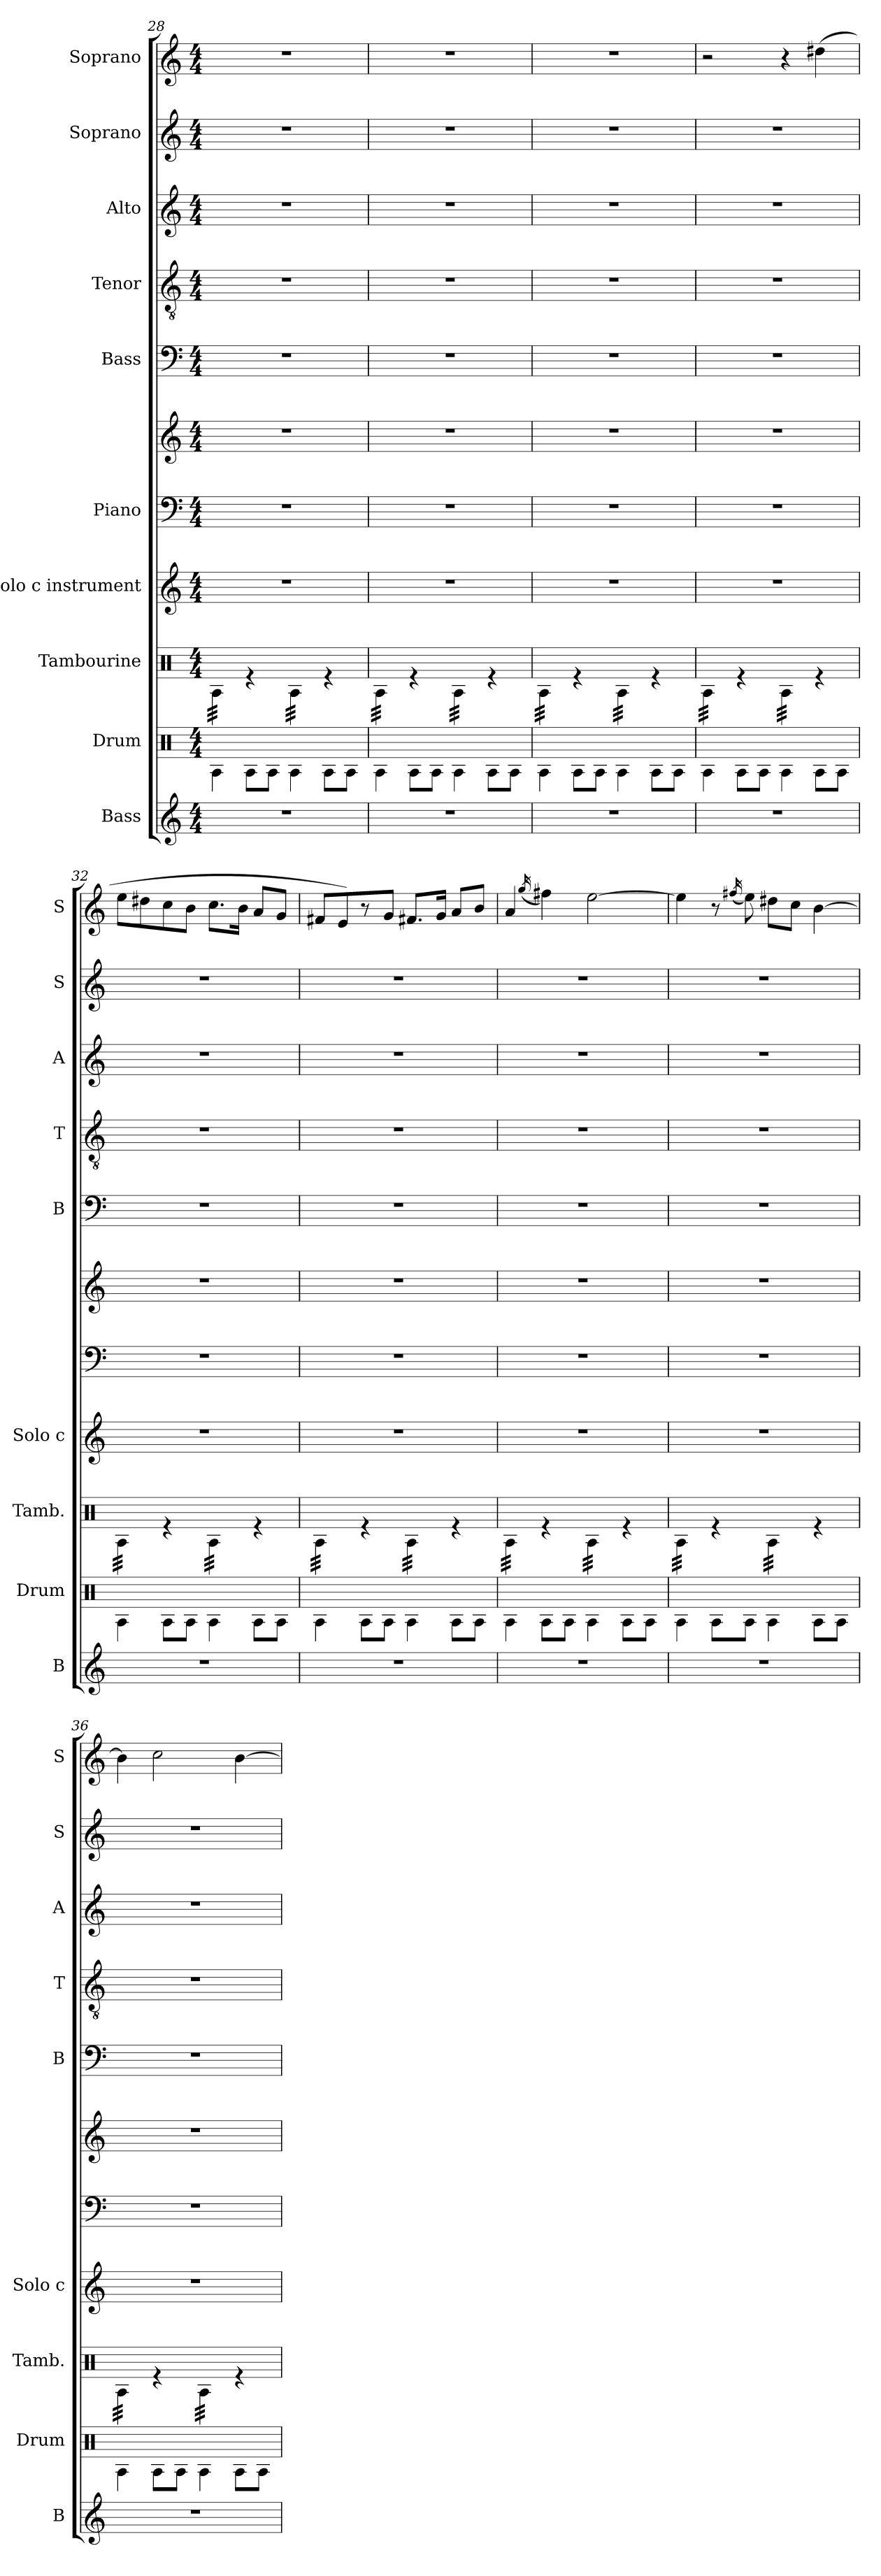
**kern	**kern	**kern	**kern	**kern	**kern	**kern	**kern	**kern	**kern	**kern
*part10	*part9	*part8	*part7	*part6	*part6	*part5	*part4	*part3	*part2	*part1
*staff11	*staff10	*staff9	*staff8	*staff7	*staff6	*staff5	*staff4	*staff3	*staff2	*staff1
*I"Bass	*I"Drum	*I"Tambourine	*I"Solo c instrument	*I"Piano	*	*I"Bass	*I"Tenor	*I"Alto	*I"Soprano	*I"Soprano
*I'B	*I'Drum	*I'Tamb.	*I'Solo c	*	*	*I'B	*I'T	*I'A	*I'S	*I'S
!!LO:PB:g=z
*clefG2	*clefX	*clefX	*clefG2	*clefF4	*clefG2	*clefF4	*clefGv2	*clefG2	*clefG2	*clefG2
*	*	*	*	*	*	*ITrd7c12	*	*	*	*
*k[]	*k[]	*k[]	*k[]	*k[]	*k[]	*k[]	*k[]	*k[]	*k[]	*k[]
*C:	*C:	*C:	*C:	*C:	*C:	*C:	*C:	*C:	*C:	*C:
*M4/4	*M4/4	*M4/4	*M4/4	*M4/4	*M4/4	*M4/4	*M4/4	*M4/4	*M4/4	*M4/4
=28	=28	=28	=28	=28	=28	=28	=28	=28	=28	=28
*	*	*tremolo	*	*	*	*	*	*	*	*
1r	4RA\	32RA\LLL	1r	1r	1r	1r	1r	1r	1r	1r
.	.	32RA\	.	.	.	.	.	.	.	.
.	.	32RA\	.	.	.	.	.	.	.	.
.	.	32RA\	.	.	.	.	.	.	.	.
.	.	32RA\	.	.	.	.	.	.	.	.
.	.	32RA\	.	.	.	.	.	.	.	.
.	.	32RA\	.	.	.	.	.	.	.	.
.	.	32RA\JJJ	.	.	.	.	.	.	.	.
.	8RA\L	4re	.	.	.	.	.	.	.	.
.	8RA\J	.	.	.	.	.	.	.	.	.
.	4RA\	32RA\LLL	.	.	.	.	.	.	.	.
.	.	32RA\	.	.	.	.	.	.	.	.
.	.	32RA\	.	.	.	.	.	.	.	.
.	.	32RA\	.	.	.	.	.	.	.	.
.	.	32RA\	.	.	.	.	.	.	.	.
.	.	32RA\	.	.	.	.	.	.	.	.
.	.	32RA\	.	.	.	.	.	.	.	.
.	.	32RA\JJJ	.	.	.	.	.	.	.	.
.	8RA\L	4re	.	.	.	.	.	.	.	.
.	8RA\J	.	.	.	.	.	.	.	.	.
=29	=29	=29	=29	=29	=29	=29	=29	=29	=29	=29
1r	4RA\	32RA\LLL	1r	1r	1r	1r	1r	1r	1r	1r
.	.	32RA\	.	.	.	.	.	.	.	.
.	.	32RA\	.	.	.	.	.	.	.	.
.	.	32RA\	.	.	.	.	.	.	.	.
.	.	32RA\	.	.	.	.	.	.	.	.
.	.	32RA\	.	.	.	.	.	.	.	.
.	.	32RA\	.	.	.	.	.	.	.	.
.	.	32RA\JJJ	.	.	.	.	.	.	.	.
.	8RA\L	4re	.	.	.	.	.	.	.	.
.	8RA\J	.	.	.	.	.	.	.	.	.
.	4RA\	32RA\LLL	.	.	.	.	.	.	.	.
.	.	32RA\	.	.	.	.	.	.	.	.
.	.	32RA\	.	.	.	.	.	.	.	.
.	.	32RA\	.	.	.	.	.	.	.	.
.	.	32RA\	.	.	.	.	.	.	.	.
.	.	32RA\	.	.	.	.	.	.	.	.
.	.	32RA\	.	.	.	.	.	.	.	.
.	.	32RA\JJJ	.	.	.	.	.	.	.	.
.	8RA\L	4re	.	.	.	.	.	.	.	.
.	8RA\J	.	.	.	.	.	.	.	.	.
=30	=30	=30	=30	=30	=30	=30	=30	=30	=30	=30
1r	4RA\	32RA\LLL	1r	1r	1r	1r	1r	1r	1r	1r
.	.	32RA\	.	.	.	.	.	.	.	.
.	.	32RA\	.	.	.	.	.	.	.	.
.	.	32RA\	.	.	.	.	.	.	.	.
.	.	32RA\	.	.	.	.	.	.	.	.
.	.	32RA\	.	.	.	.	.	.	.	.
.	.	32RA\	.	.	.	.	.	.	.	.
.	.	32RA\JJJ	.	.	.	.	.	.	.	.
.	8RA\L	4re	.	.	.	.	.	.	.	.
.	8RA\J	.	.	.	.	.	.	.	.	.
.	4RA\	32RA\LLL	.	.	.	.	.	.	.	.
.	.	32RA\	.	.	.	.	.	.	.	.
.	.	32RA\	.	.	.	.	.	.	.	.
.	.	32RA\	.	.	.	.	.	.	.	.
.	.	32RA\	.	.	.	.	.	.	.	.
.	.	32RA\	.	.	.	.	.	.	.	.
.	.	32RA\	.	.	.	.	.	.	.	.
.	.	32RA\JJJ	.	.	.	.	.	.	.	.
.	8RA\L	4re	.	.	.	.	.	.	.	.
.	8RA\J	.	.	.	.	.	.	.	.	.
!!LO:LB:g=z
=31	=31	=31	=31	=31	=31	=31	=31	=31	=31	=31
1r	4RA\	32RA\LLL	1r	1r	1r	1r	1r	1r	1r	2r
.	.	32RA\	.	.	.	.	.	.	.	.
.	.	32RA\	.	.	.	.	.	.	.	.
.	.	32RA\	.	.	.	.	.	.	.	.
.	.	32RA\	.	.	.	.	.	.	.	.
.	.	32RA\	.	.	.	.	.	.	.	.
.	.	32RA\	.	.	.	.	.	.	.	.
.	.	32RA\JJJ	.	.	.	.	.	.	.	.
.	8RA\L	4re	.	.	.	.	.	.	.	.
.	8RA\J	.	.	.	.	.	.	.	.	.
.	4RA\	32RA\LLL	.	.	.	.	.	.	.	4r
.	.	32RA\	.	.	.	.	.	.	.	.
.	.	32RA\	.	.	.	.	.	.	.	.
.	.	32RA\	.	.	.	.	.	.	.	.
.	.	32RA\	.	.	.	.	.	.	.	.
.	.	32RA\	.	.	.	.	.	.	.	.
.	.	32RA\	.	.	.	.	.	.	.	.
.	.	32RA\JJJ	.	.	.	.	.	.	.	.
.	8RA\L	4re	.	.	.	.	.	.	.	(>4dd#X\
.	8RA\J	.	.	.	.	.	.	.	.	.
=32	=32	=32	=32	=32	=32	=32	=32	=32	=32	=32
1r	4RA\	32RA\LLL	1r	1r	1r	1r	1r	1r	1r	8ee\L
.	.	32RA\	.	.	.	.	.	.	.	.
.	.	32RA\	.	.	.	.	.	.	.	.
.	.	32RA\	.	.	.	.	.	.	.	.
.	.	32RA\	.	.	.	.	.	.	.	8dd#X\
.	.	32RA\	.	.	.	.	.	.	.	.
.	.	32RA\	.	.	.	.	.	.	.	.
.	.	32RA\JJJ	.	.	.	.	.	.	.	.
.	8RA\L	4re	.	.	.	.	.	.	.	8cc\
.	8RA\J	.	.	.	.	.	.	.	.	8b\J
.	4RA\	32RA\LLL	.	.	.	.	.	.	.	8.cc\L
.	.	32RA\	.	.	.	.	.	.	.	.
.	.	32RA\	.	.	.	.	.	.	.	.
.	.	32RA\	.	.	.	.	.	.	.	.
.	.	32RA\	.	.	.	.	.	.	.	.
.	.	32RA\	.	.	.	.	.	.	.	.
.	.	32RA\	.	.	.	.	.	.	.	16b\Jk
.	.	32RA\JJJ	.	.	.	.	.	.	.	.
.	8RA\L	4re	.	.	.	.	.	.	.	8a/L
.	8RA\J	.	.	.	.	.	.	.	.	8g/J
=33	=33	=33	=33	=33	=33	=33	=33	=33	=33	=33
1r	4RA\	32RA\LLL	1r	1r	1r	1r	1r	1r	1r	8f#X/L
.	.	32RA\	.	.	.	.	.	.	.	.
.	.	32RA\	.	.	.	.	.	.	.	.
.	.	32RA\	.	.	.	.	.	.	.	.
.	.	32RA\	.	.	.	.	.	.	.	8e/)
.	.	32RA\	.	.	.	.	.	.	.	.
.	.	32RA\	.	.	.	.	.	.	.	.
.	.	32RA\JJJ	.	.	.	.	.	.	.	.
.	8RA\L	4re	.	.	.	.	.	.	.	8r
.	8RA\J	.	.	.	.	.	.	.	.	8g/J
.	4RA\	32RA\LLL	.	.	.	.	.	.	.	8.f#X/L
.	.	32RA\	.	.	.	.	.	.	.	.
.	.	32RA\	.	.	.	.	.	.	.	.
.	.	32RA\	.	.	.	.	.	.	.	.
.	.	32RA\	.	.	.	.	.	.	.	.
.	.	32RA\	.	.	.	.	.	.	.	.
.	.	32RA\	.	.	.	.	.	.	.	16g/Jk
.	.	32RA\JJJ	.	.	.	.	.	.	.	.
.	8RA\L	4re	.	.	.	.	.	.	.	8a/L
.	8RA\J	.	.	.	.	.	.	.	.	8b/J
=34	=34	=34	=34	=34	=34	=34	=34	=34	=34	=34
1r	4RA\	32RA\LLL	1r	1r	1r	1r	1r	1r	1r	4a/
.	.	32RA\	.	.	.	.	.	.	.	.
.	.	32RA\	.	.	.	.	.	.	.	.
.	.	32RA\	.	.	.	.	.	.	.	.
.	.	32RA\	.	.	.	.	.	.	.	.
.	.	32RA\	.	.	.	.	.	.	.	.
.	.	32RA\	.	.	.	.	.	.	.	.
.	.	32RA\JJJ	.	.	.	.	.	.	.	.
.	.	.	.	.	.	.	.	.	.	(>16qgg/
.	8RA\L	4re	.	.	.	.	.	.	.	4ff#X\)
.	8RA\J	.	.	.	.	.	.	.	.	.
.	4RA\	32RA\LLL	.	.	.	.	.	.	.	[<2ee\
.	.	32RA\	.	.	.	.	.	.	.	.
.	.	32RA\	.	.	.	.	.	.	.	.
.	.	32RA\	.	.	.	.	.	.	.	.
.	.	32RA\	.	.	.	.	.	.	.	.
.	.	32RA\	.	.	.	.	.	.	.	.
.	.	32RA\	.	.	.	.	.	.	.	.
.	.	32RA\JJJ	.	.	.	.	.	.	.	.
.	8RA\L	4re	.	.	.	.	.	.	.	.
.	8RA\J	.	.	.	.	.	.	.	.	.
!!LO:LB:g=z
=35	=35	=35	=35	=35	=35	=35	=35	=35	=35	=35
1r	4RA\	32RA\LLL	1r	1r	1r	1r	1r	1r	1r	4ee\]
.	.	32RA\	.	.	.	.	.	.	.	.
.	.	32RA\	.	.	.	.	.	.	.	.
.	.	32RA\	.	.	.	.	.	.	.	.
.	.	32RA\	.	.	.	.	.	.	.	.
.	.	32RA\	.	.	.	.	.	.	.	.
.	.	32RA\	.	.	.	.	.	.	.	.
.	.	32RA\JJJ	.	.	.	.	.	.	.	.
.	8RA\L	4re	.	.	.	.	.	.	.	8r
.	.	.	.	.	.	.	.	.	.	(>16qff#X/
.	8RA\J	.	.	.	.	.	.	.	.	8ee\)
.	4RA\	32RA\LLL	.	.	.	.	.	.	.	8dd#X\L
.	.	32RA\	.	.	.	.	.	.	.	.
.	.	32RA\	.	.	.	.	.	.	.	.
.	.	32RA\	.	.	.	.	.	.	.	.
.	.	32RA\	.	.	.	.	.	.	.	8cc\J
.	.	32RA\	.	.	.	.	.	.	.	.
.	.	32RA\	.	.	.	.	.	.	.	.
.	.	32RA\JJJ	.	.	.	.	.	.	.	.
.	8RA\L	4re	.	.	.	.	.	.	.	[>4b\
.	8RA\J	.	.	.	.	.	.	.	.	.
=36	=36	=36	=36	=36	=36	=36	=36	=36	=36	=36
1r	4RA\	32RA\LLL	1r	1r	1r	1r	1r	1r	1r	4b\]
.	.	32RA\	.	.	.	.	.	.	.	.
.	.	32RA\	.	.	.	.	.	.	.	.
.	.	32RA\	.	.	.	.	.	.	.	.
.	.	32RA\	.	.	.	.	.	.	.	.
.	.	32RA\	.	.	.	.	.	.	.	.
.	.	32RA\	.	.	.	.	.	.	.	.
.	.	32RA\JJJ	.	.	.	.	.	.	.	.
.	8RA\L	4re	.	.	.	.	.	.	.	2cc\
.	8RA\J	.	.	.	.	.	.	.	.	.
.	4RA\	32RA\LLL	.	.	.	.	.	.	.	.
.	.	32RA\	.	.	.	.	.	.	.	.
.	.	32RA\	.	.	.	.	.	.	.	.
.	.	32RA\	.	.	.	.	.	.	.	.
.	.	32RA\	.	.	.	.	.	.	.	.
.	.	32RA\	.	.	.	.	.	.	.	.
.	.	32RA\	.	.	.	.	.	.	.	.
.	.	32RA\JJJ	.	.	.	.	.	.	.	.
*	*	*Xtremolo	*	*	*	*	*	*	*	*
.	8RA\L	4re	.	.	.	.	.	.	.	[>4b\
.	8RA\J	.	.	.	.	.	.	.	.	.
=	=	=	=	=	=	=	=	=	=	=
*-	*-	*-	*-	*-	*-	*-	*-	*-	*-	*-
